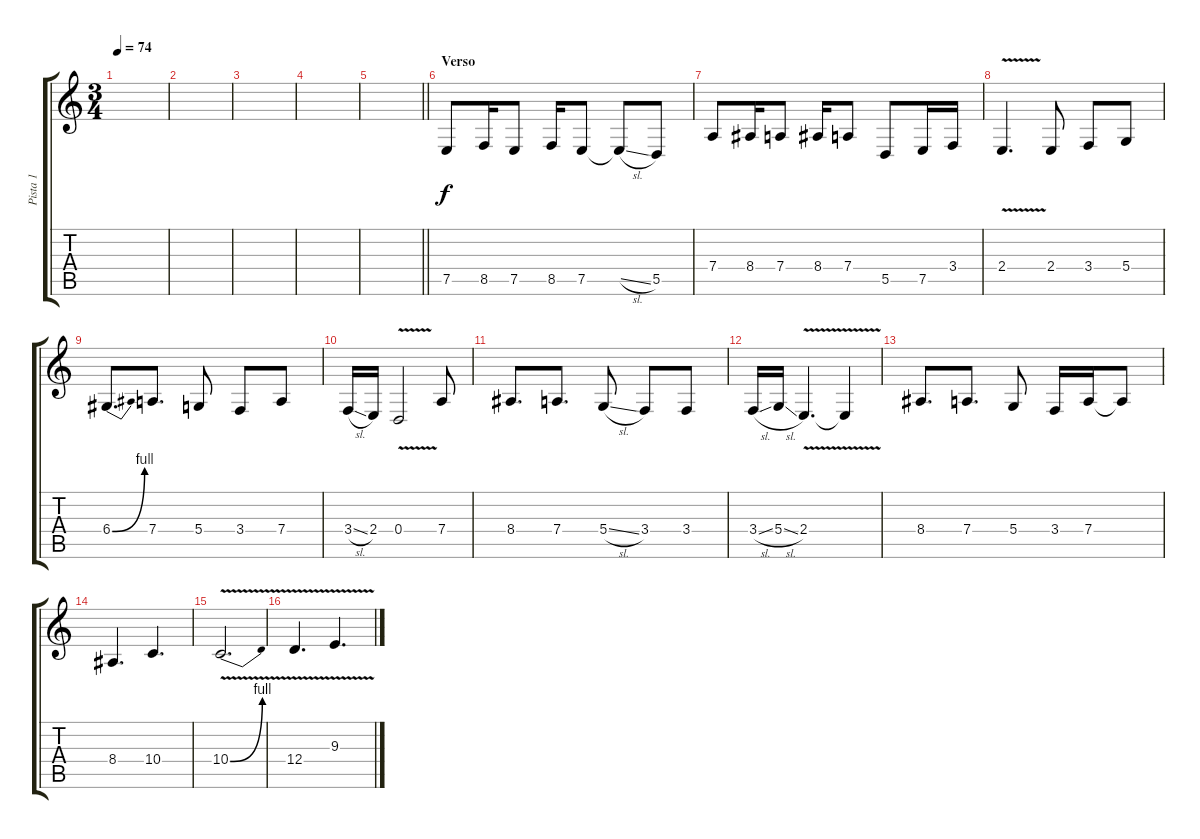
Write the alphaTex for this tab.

\track ("Pista 1" "Pista 1") {instrument clarinet}
\staff {score tabs}
\tuning (E4 B3 G3 D3 A2 D2) {hide}
\ts (3 4)
\tempo 74
\clef g2
\ks c
|
|
|
|
\barLineRight lightlight
|
\section ("" "Verso")
7.5.8 8.5.16 7.5.8 8.5.16 7.5.8 7.5{sl t}.8 5.5.8 |
7.4.8 8.4.16 7.4.8 8.4.16 7.4.8 5.5.8 7.5.16 3.4.16 |
2.4{v}.4{d} 2.4.8 3.4.8 5.4.8 |
6.4{be (bend 0 0 60 4)}.8{d} 7.4.8{d} 5.4.8 3.4.8 7.4.8 |
3.4{sl}.16 2.4.16 0.4{v}.2 7.4.8 |
8.4.8{d} 7.4.8{d} 5.4{sl}.8 3.4.8 3.4.8 |
3.4{sl}.16 5.4{sl}.16 2.4{v}.4{d} 2.4{t}.4 |
8.4.8{d} 7.4.8{d} 5.4.8 3.4.16 7.4.16 7.4{t}.8 |
8.4.4{d} 10.4.4{d} |
10.4{be (bend 0 0 60 4) v}.2{d} |
12.4{v}.4{d} 9.3{v}.4{d}
